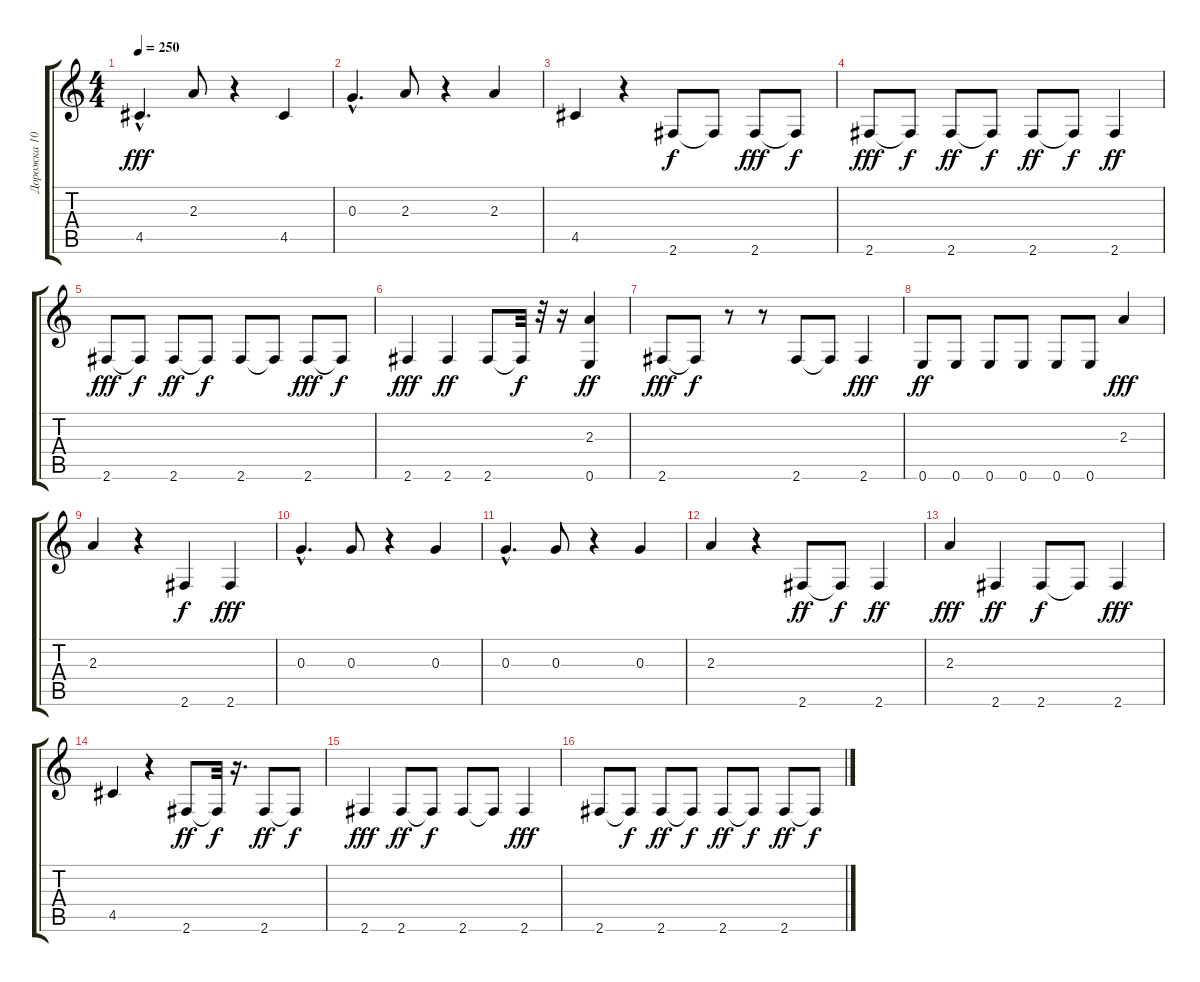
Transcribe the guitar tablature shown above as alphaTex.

\track ("Дорожка 10" "Дорожка 10") {instrument acousticguitarnylon}
\staff {score tabs}
\tuning (E4 B3 G3 D3 A2 E2) {hide}
\ts (4 4)
\tempo 250
\clef g2
\ks c
4.5{hac}.4{d dy fff} 2.3.8 r.4 4.5.4 |
0.3{hac}.4{d} 2.3.8 r.4 2.3.4 |
4.5.4 r.4 2.6.8{dy f} 2.6{t}.8 2.6.8{dy fff} 2.6{t}.8{dy f} |
2.6.8{dy fff} 2.6{t}.8{dy f} 2.6.8{dy ff} 2.6{t}.8{dy f} 2.6.8{dy ff} 2.6{t}.8{dy f} 2.6.4{dy ff} |
2.6.8{dy fff} 2.6{t}.8{dy f} 2.6.8{dy ff} 2.6{t}.8{dy f} 2.6.8 2.6{t}.8 2.6.8{dy fff} 2.6{t}.8{dy f} |
2.6.4{dy fff} 2.6.4{dy ff} 2.6.8 2.6{t}.32{dy f} r.32 r.16 (2.3 0.6).4{dy ff} |
2.6.8{dy fff} 2.6{t}.8{dy f} r.8 r.8 2.6.8 2.6{t}.8 2.6.4{dy fff} |
0.6.8{dy ff} 0.6.8 0.6.8 0.6.8 0.6.8 0.6.8 2.3.4{dy fff} |
2.3.4 r.4 2.6.4{dy f} 2.6.4{dy fff} |
0.3{hac}.4{d} 0.3.8 r.4 0.3.4 |
0.3{hac}.4{d} 0.3.8 r.4 0.3.4 |
2.3.4 r.4 2.6.8{dy ff} 2.6{t}.8{dy f} 2.6.4{dy ff} |
2.3.4{dy fff} 2.6.4{dy ff} 2.6.8{dy f} 2.6{t}.8 2.6.4{dy fff} |
4.5.4 r.4 2.6.8{dy ff} 2.6{t}.32{dy f} r.16{d} 2.6.8{dy ff} 2.6{t}.8{dy f} |
2.6.4{dy fff} 2.6.8{dy ff} 2.6{t}.8{dy f} 2.6.8 2.6{t}.8 2.6.4{dy fff} |
2.6.8 2.6{t}.8{dy f} 2.6.8{dy ff} 2.6{t}.8{dy f} 2.6.8{dy ff} 2.6{t}.8{dy f} 2.6.8{dy ff} 2.6{t}.8{dy f}
